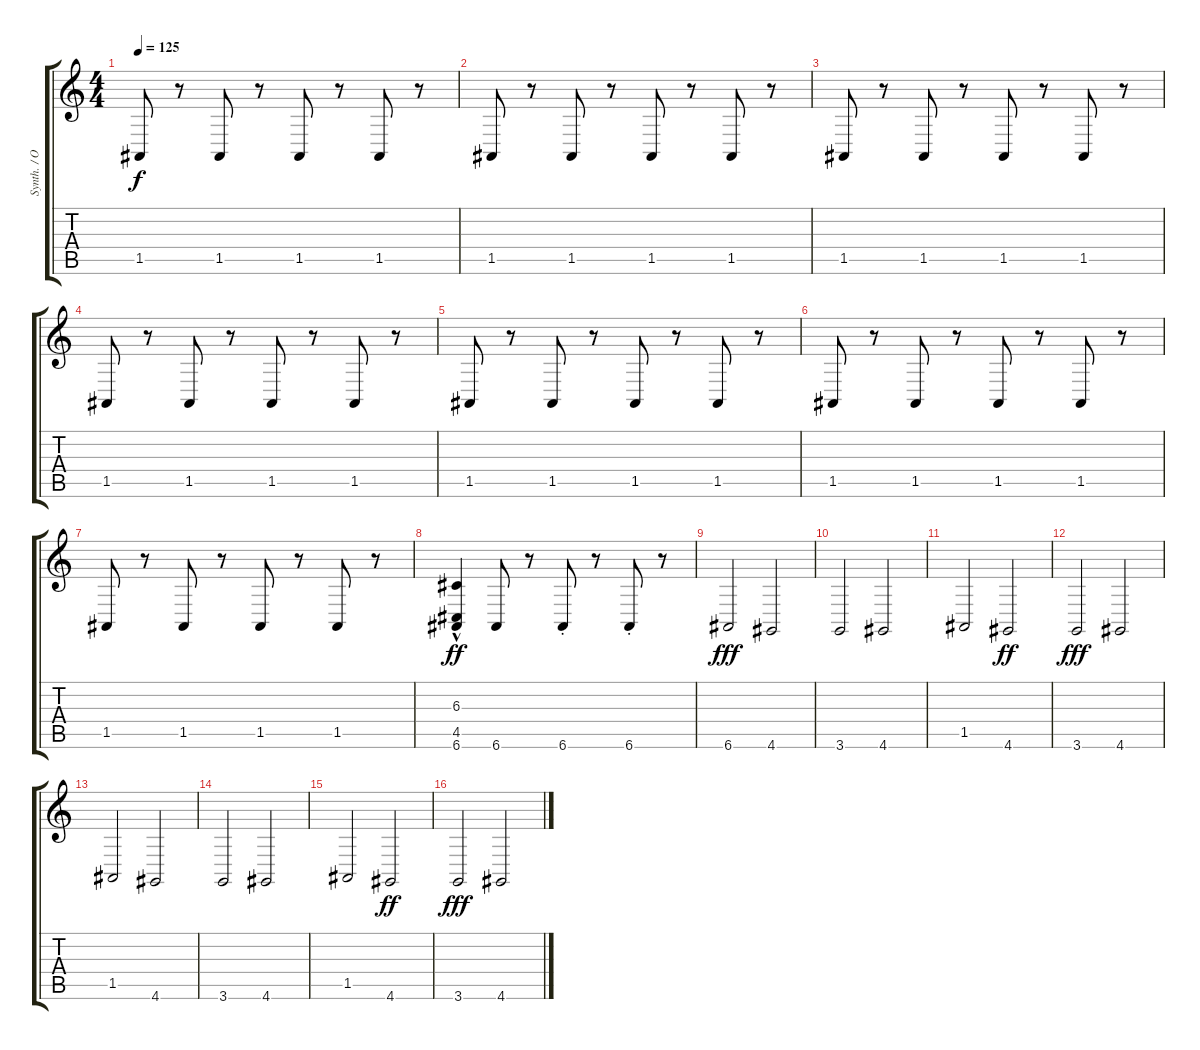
\track ("Synth. / Organ" "Synth. / O") {instrument percussiveorgan}
\staff {score tabs}
\tuning (E4 B3 G3 D3 A2 E2) {hide}
\ts (4 4)
\tempo 125
\clef g2
\ks c
1.5.8{dy f} r.8 1.5.8 r.8 1.5.8 r.8 1.5.8 r.8 |
1.5.8 r.8 1.5.8 r.8 1.5.8 r.8 1.5.8 r.8 |
1.5.8 r.8 1.5.8 r.8 1.5.8 r.8 1.5.8 r.8 |
1.5.8 r.8 1.5.8 r.8 1.5.8 r.8 1.5.8 r.8 |
1.5.8 r.8 1.5.8 r.8 1.5.8 r.8 1.5.8 r.8 |
1.5.8 r.8 1.5.8 r.8 1.5.8 r.8 1.5.8 r.8 |
1.5.8 r.8 1.5.8 r.8 1.5.8 r.8 1.5.8 r.8 |
(6.3{hac} 4.5{hac} 6.6).4{dy ff} 6.6.8 r.8 6.6{st}.8 r.8 6.6{st}.8 r.8 |
6.6.2{dy fff} 4.6.2 |
3.6.2 4.6.2 |
1.5.2 4.6.2{dy ff} |
3.6.2{dy fff} 4.6.2 |
1.5.2 4.6.2 |
3.6.2 4.6.2 |
1.5.2 4.6.2{dy ff} |
3.6.2{dy fff} 4.6.2
